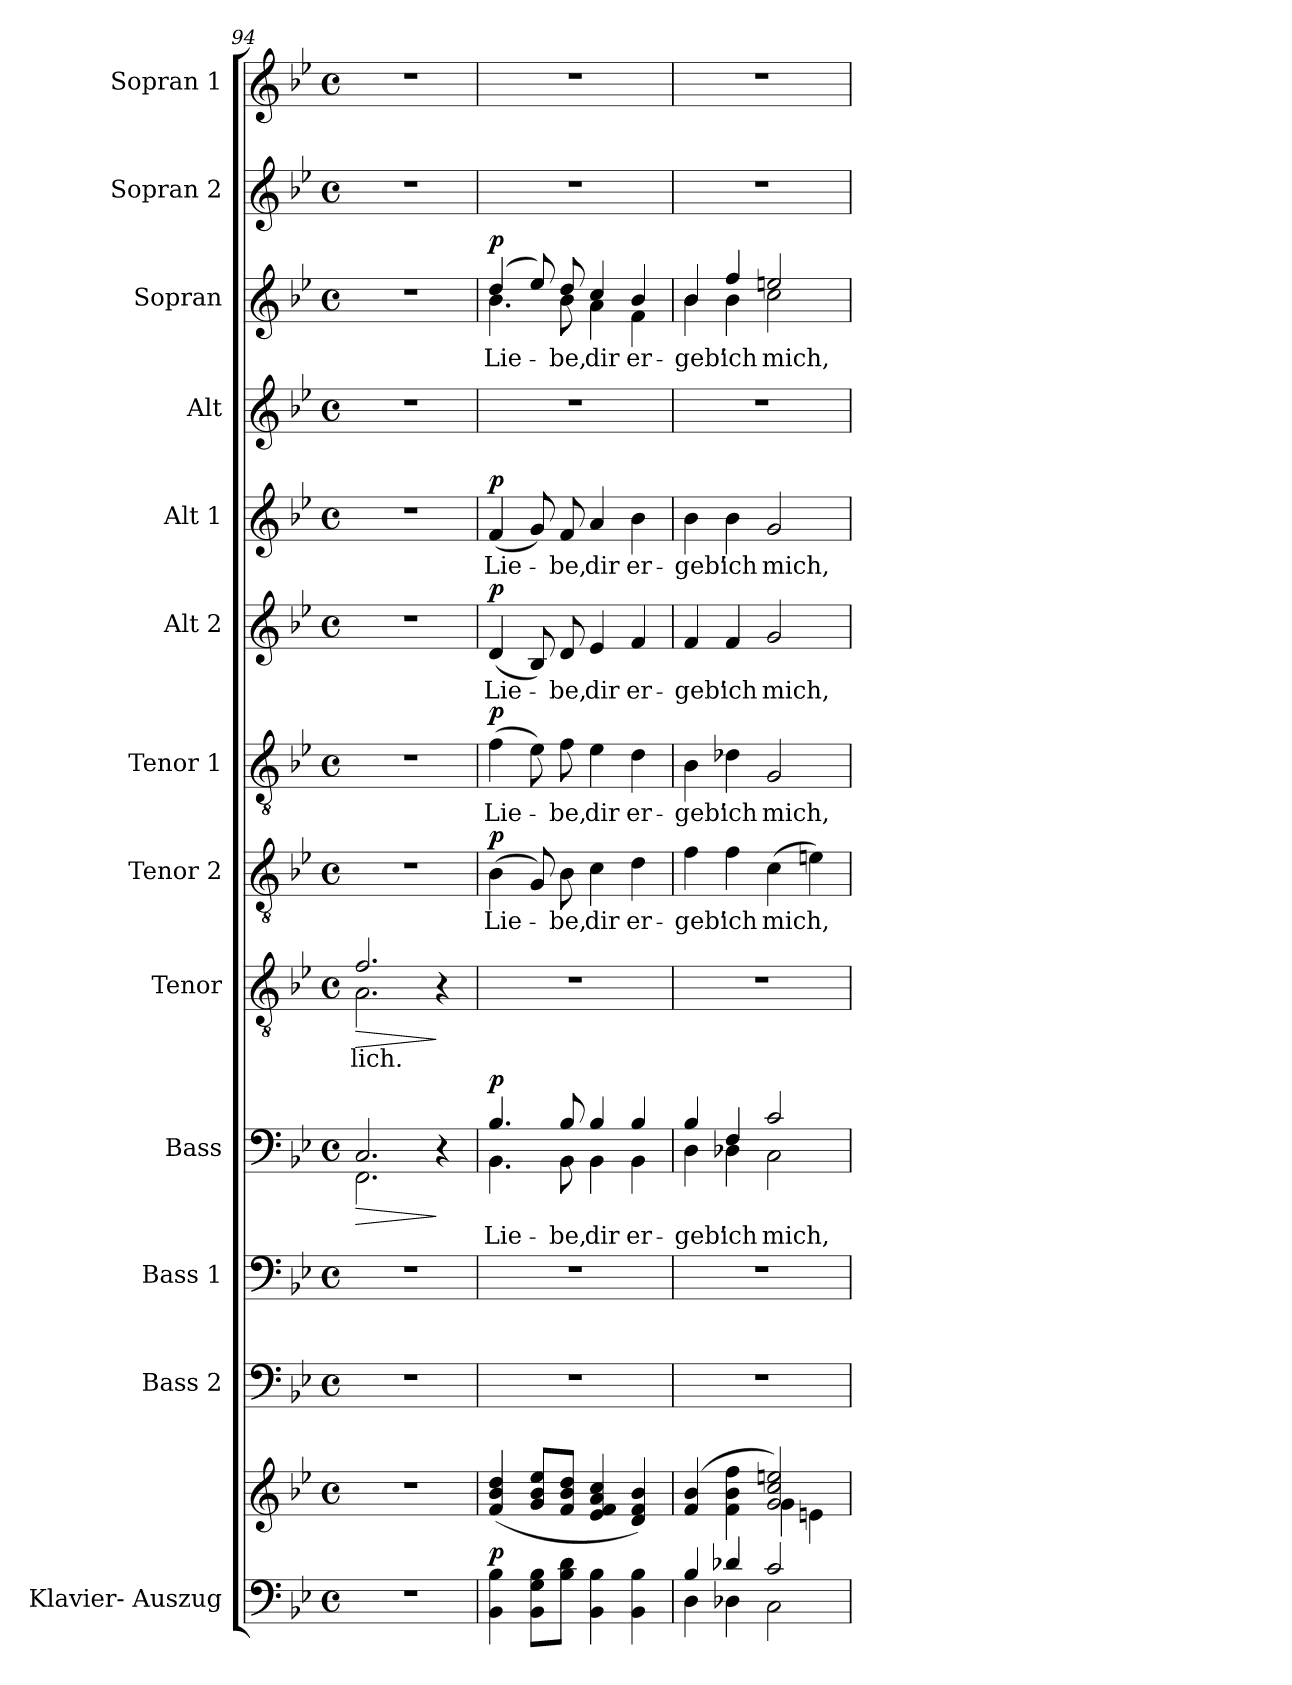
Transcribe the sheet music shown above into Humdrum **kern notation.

**kern	**kern	**dynam	**kern	**kern	**kern	**text	**dynam	**kern	**text	**dynam	**kern	**text	**dynam	**kern	**text	**dynam	**kern	**text	**dynam	**kern	**text	**dynam	**kern	**kern	**text	**dynam	**kern	**kern
*part13	*part13	*part13	*part12	*part11	*part10	*part10	*part10	*part9	*part9	*part9	*part8	*part8	*part8	*part7	*part7	*part7	*part6	*part6	*part6	*part5	*part5	*part5	*part4	*part3	*part3	*part3	*part2	*part1
*staff14	*staff13	*staff13/14	*staff12	*staff11	*staff10	*staff10	*staff10	*staff9	*staff9	*staff9	*staff8	*staff8	*staff8	*staff7	*staff7	*staff7	*staff6	*staff6	*staff6	*staff5	*staff5	*staff5	*staff4	*staff3	*staff3	*staff3	*staff2	*staff1
*I"Klavier- Auszug	*	*	*I"Bass 2	*I"Bass 1	*I"Bass	*	*	*I"Tenor	*	*	*I"Tenor 2	*	*	*I"Tenor 1	*	*	*I"Alt 2	*	*	*I"Alt 1	*	*	*I"Alt	*I"Sopran	*	*	*I"Sopran 2	*I"Sopran 1
*	*	*	*I'B2	*I'B1	*I'Bass	*	*	*I'Ten.	*	*	*I'T2	*	*	*I'T1	*	*	*I'A2	*	*	*I'A1	*	*	*I'Alt	*I'Sop.	*	*	*I'S2	*I'S1
*clefF4	*clefG2	*	*clefF4	*clefF4	*clefF4	*	*	*clefGv2	*	*	*clefGv2	*	*	*clefGv2	*	*	*clefG2	*	*	*clefG2	*	*	*clefG2	*clefG2	*	*	*clefG2	*clefG2
*k[b-e-]	*k[b-e-]	*	*k[b-e-]	*k[b-e-]	*k[b-e-]	*	*	*k[b-e-]	*	*	*k[b-e-]	*	*	*k[b-e-]	*	*	*k[b-e-]	*	*	*k[b-e-]	*	*	*k[b-e-]	*k[b-e-]	*	*	*k[b-e-]	*k[b-e-]
*M4/4	*M4/4	*	*M4/4	*M4/4	*M4/4	*	*	*M4/4	*	*	*M4/4	*	*	*M4/4	*	*	*M4/4	*	*	*M4/4	*	*	*M4/4	*M4/4	*	*	*M4/4	*M4/4
*met(c)	*met(c)	*	*met(c)	*met(c)	*met(c)	*	*	*met(c)	*	*	*met(c)	*	*	*met(c)	*	*	*met(c)	*	*	*met(c)	*	*	*met(c)	*met(c)	*	*	*met(c)	*met(c)
=94	=94	=94	=94	=94	=94	=94	=94	=94	=94	=94	=94	=94	=94	=94	=94	=94	=94	=94	=94	=94	=94	=94	=94	=94	=94	=94	=94	=94
!	!	!	!	!	!	!	!LO:HP:b	!	!LO:LY:b	!LO:HP:b	!	!	!	!	!	!	!	!	!	!	!	!	!	!	!	!	!	!
*	*	*	*	*	*^	*	*	*^	*	*	*	*	*	*	*	*	*	*	*	*	*	*	*	*	*	*	*	*
1r	1r	.	1r	1r	2.C/	2.FF\	.	>	2.f/	2.A\	-lich.	>	1r	.	.	1r	.	.	1r	.	.	1r	.	.	1r	1r	.	.	1r	1r
.	.	.	.	.	4r	4ryy	.	]	4r	4ryy	.	]	.	.	.	.	.	.	.	.	.	.	.	.	.	.	.	.	.	.
!!LO:LB:g=z
=95	=95	=95	=95	=95	=95	=95	=95	=95	=95	=95	=95	=95	=95	=95	=95	=95	=95	=95	=95	=95	=95	=95	=95	=95	=95	=95	=95	=95	=95	=95
!	!	!LO:DY:a=2	!	!	!	!	!LO:LY:b	!LO:DY:a	!	!	!	!	!	!LO:LY:b	!LO:DY:a	!	!LO:LY:b	!LO:DY:a	!	!LO:LY:b	!LO:DY:a	!	!LO:LY:b	!LO:DY:a	!	!	!LO:LY:b	!LO:DY:a	!	!
*	*	*	*	*	*	*	*	*	*v	*v	*	*	*	*	*	*	*	*	*	*	*	*	*	*	*	*^	*	*	*	*
4BB-\ 4B-\	(>4f/ 4b-/ 4dd/	p	1r	1r	4.B-/	4.BB-\	Lie-	p	1r	.	.	(4B-\	Lie-	p	(4f\	Lie-	p	(4d/	Lie-	p	(4f/	Lie-	p	1r	(4dd/	4.b-\	Lie-	p	1r	1r
8BB-\ 8G\ 8B-\L	8g/ 8b-/ 8ee-/L	.	.	.	.	.	.	.	.	.	.	8G/)	.	.	8e-\)	.	.	8B-/)	.	.	8g/)	.	.	.	8ee-/)	.	.	.	.	.
!	!	!	!	!	!	!	!LO:LY:b	!	!	!	!	!	!LO:LY:b	!	!	!LO:LY:b	!	!	!LO:LY:b	!	!	!LO:LY:b	!	!	!	!	!LO:LY:b	!	!	!
8B-\ 8d\J	8f/ 8b-/ 8dd/J	.	.	.	8B-/	8BB-\	-be,	.	.	.	.	8B-\	-be,	.	8f\	-be,	.	8d/	-be,	.	8f/	-be,	.	.	8dd/	8b-\	-be,	.	.	.
!	!	!	!	!	!	!	!LO:LY:b	!	!	!	!	!	!LO:LY:b	!	!	!LO:LY:b	!	!	!LO:LY:b	!	!	!LO:LY:b	!	!	!	!	!LO:LY:b	!	!	!
4BB-\ 4B-\	4e-/ 4f/ 4a/ 4cc/	.	.	.	4B-/	4BB-\	dir	.	.	.	.	4c\	dir	.	4e-\	dir	.	4e-/	dir	.	4a/	dir	.	.	4cc/	4a\	dir	.	.	.
!	!	!	!	!	!	!	!LO:LY:b	!	!	!	!	!	!LO:LY:b	!	!	!LO:LY:b	!	!	!LO:LY:b	!	!	!LO:LY:b	!	!	!	!	!LO:LY:b	!	!	!
4BB-\ 4B-\	4d/ 4f/ 4b-/)	.	.	.	4B-/	4BB-\	er-	.	.	.	.	4d\	er-	.	4d\	er-	.	4f/	er-	.	4b-\	er-	.	.	4b-/	4f\	er-	.	.	.
=96	=96	=96	=96	=96	=96	=96	=96	=96	=96	=96	=96	=96	=96	=96	=96	=96	=96	=96	=96	=96	=96	=96	=96	=96	=96	=96	=96	=96	=96	=96
*^	*^	*	*	*	*	*	*	*	*	*	*	*	*	*	*	*	*	*	*	*	*	*	*	*	*	*	*	*	*	*
!	!	!	!	!	!	!	!	!	!LO:LY:b	!	!	!	!	!	!LO:LY:b	!	!	!LO:LY:b	!	!	!LO:LY:b	!	!	!LO:LY:b	!	!	!	!	!LO:LY:b	!	!	!
4B-/	4D\	(4f/ 4b-/	2ryy	.	1r	1r	4B-/	4D\	-geb'	.	1r	.	.	4f\	-geb'	.	4B-\	-geb'	.	4f/	-geb'	.	4b-\	-geb'	.	1r	4b-/	4b-\	-geb'	.	1r	1r
!	!	!	!	!	!	!	!	!	!LO:LY:b	!	!	!	!	!	!LO:LY:b	!	!	!LO:LY:b	!	!	!LO:LY:b	!	!	!LO:LY:b	!	!	!	!	!LO:LY:b	!	!	!
4d-X/	4D-X\	4f\ 4b-\ 4ff\	.	.	.	.	4F/	4D-X\	ich	.	.	.	.	4f\	ich	.	4d-X\	ich	.	4f/	ich	.	4b-\	ich	.	.	4ff/	4b-\	ich	.	.	.
!	!	!	!	!	!	!	!	!	!LO:LY:b	!	!	!	!	!	!LO:LY:b	!	!	!LO:LY:b	!	!	!LO:LY:b	!	!	!LO:LY:b	!	!	!	!	!LO:LY:b	!	!	!
2c/	2C\	2g/ 2cc/ 2een/)	4g\	.	.	.	2c/	2C\	mich,	.	.	.	.	(4c\	mich,	.	2G/	mich,	.	2g/	mich,	.	2g/	mich,	.	.	2een/	2cc\	mich,	.	.	.
.	.	.	4en\	.	.	.	.	.	.	.	.	.	.	4en\)	.	.	.	.	.	.	.	.	.	.	.	.	.	.	.	.	.	.
*v	*v	*	*	*	*	*	*v	*v	*	*	*	*	*	*	*	*	*	*	*	*	*	*	*	*	*	*	*v	*v	*	*	*	*
*	*v	*v	*	*	*	*	*	*	*	*	*	*	*	*	*	*	*	*	*	*	*	*	*	*	*	*	*	*	*
=	=	=	=	=	=	=	=	=	=	=	=	=	=	=	=	=	=	=	=	=	=	=	=	=	=	=	=	=
*-	*-	*-	*-	*-	*-	*-	*-	*-	*-	*-	*-	*-	*-	*-	*-	*-	*-	*-	*-	*-	*-	*-	*-	*-	*-	*-	*-	*-
